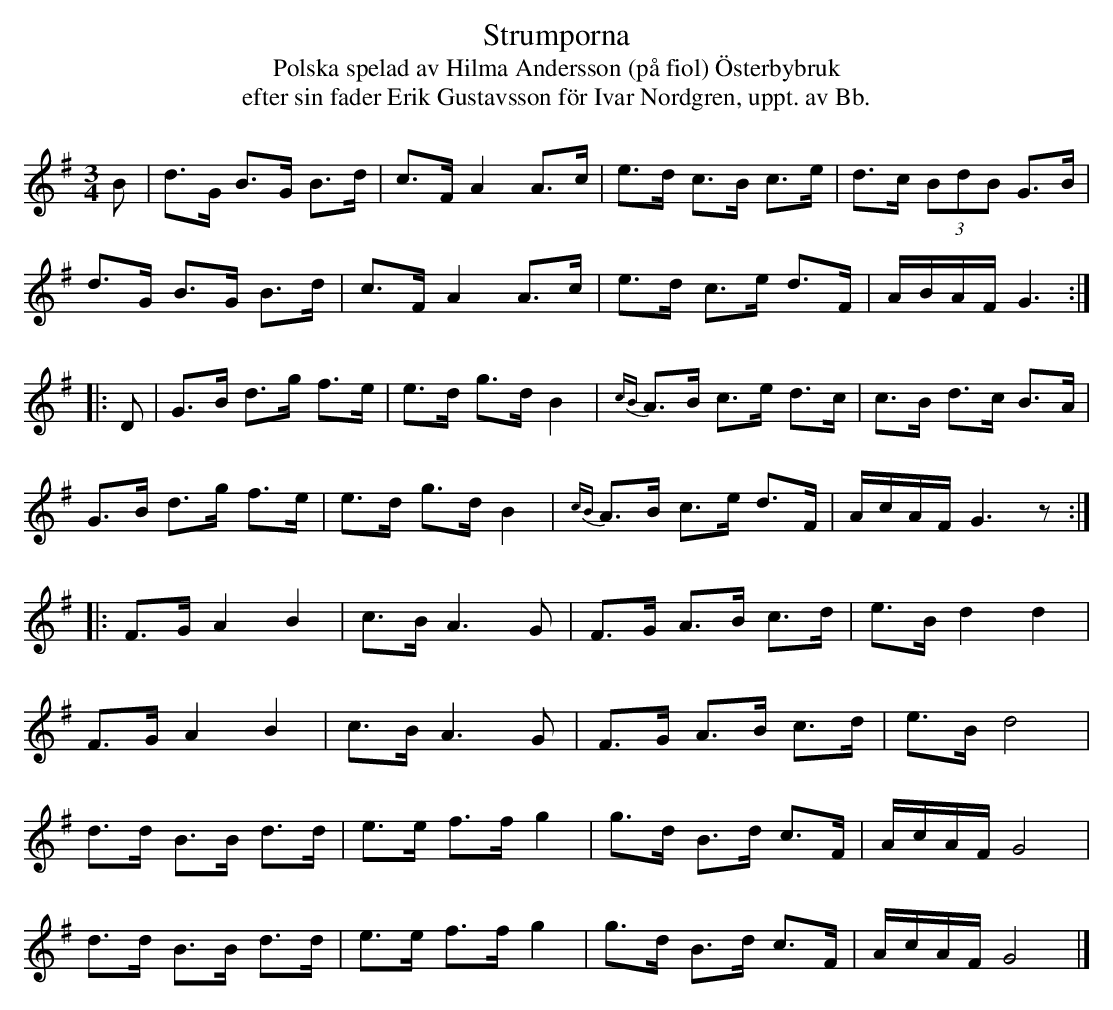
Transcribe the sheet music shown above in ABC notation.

X:1
T:Strumporna
T:Polska spelad av Hilma Andersson (på fiol) Österbybruk
T:efter sin fader Erik Gustavsson för Ivar Nordgren, uppt. av Bb.
M:3/4
L:1/8
K:G
B | d>G B>G B>d | c>F A2 A>c | e>d c>B c>e | d>c (3BdB G>B |
    d>G B>G B>d | c>F A2 A>c | e>d c>e d>F | A/B/A/F/ G3 ::
D | G>B d>g f>e | e>d g>d B2 | {cB}A>B c>e d>c | c>B d>c B>A |
    G>B d>g f>e | e>d g>d B2 | {cB}A>B c>e d>F | A/c/A/F/ G3 z ::
    F>G A2 B2 | c>B A3 G | F>G A>B c>d | e>B d2 d2 |
    F>G A2 B2 | c>B A3 G | F>G A>B c>d | e>B d4 |
    d>d B>B d>d | e>e f>f g2 | g>d B>d c>F | A/c/A/F/ G4 |
    d>d B>B d>d | e>e f>f g2 | g>d B>d c>F | A/c/A/F/ G4 |]
